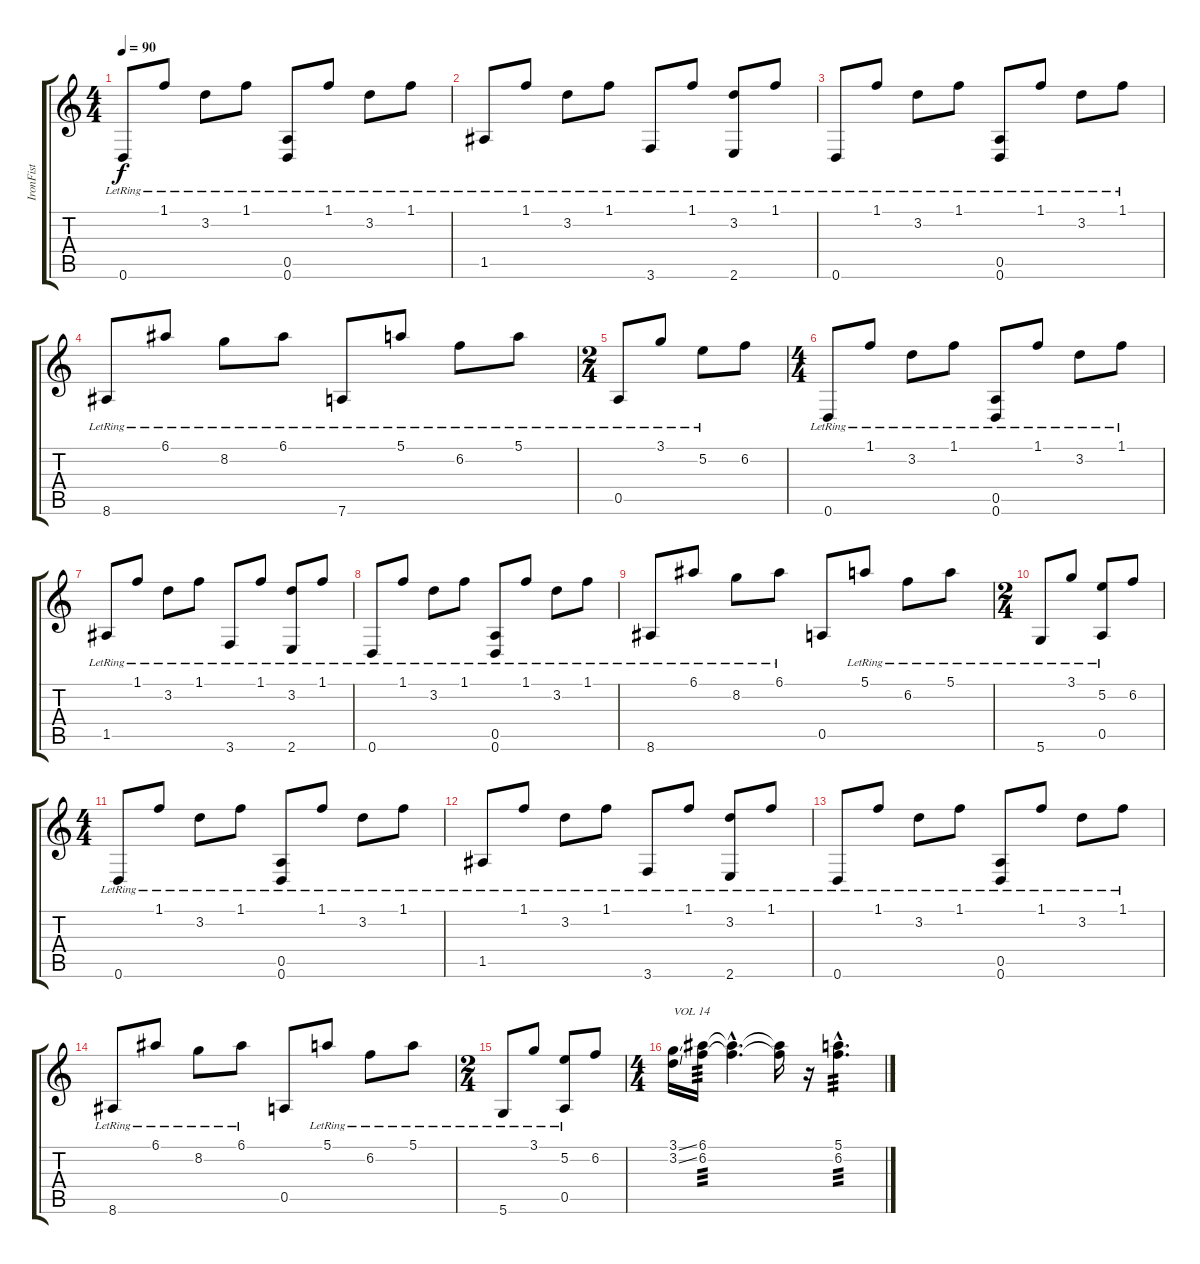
\track ("IronFist" "IronFist") {instrument acousticguitarsteel}
\staff {score tabs}
\tuning (E4 B3 G3 D3 A2 D2) {hide}
\ts (4 4)
\tempo 90
\clef g2
\ks c
0.6{lr}.8{txt "" dy f instrument acousticguitarsteel} 1.1{lr}.8 3.2{lr}.8 1.1{lr}.8 (0.5{lr} 0.6{lr}).8 1.1{lr}.8 3.2{lr}.8 1.1{lr}.8 |
1.5{lr}.8 1.1{lr}.8 3.2{lr}.8 1.1{lr}.8 3.6{lr}.8 1.1{lr}.8 (3.2{lr} 2.6{lr}).8 1.1{lr}.8 |
0.6{lr}.8 1.1{lr}.8 3.2{lr}.8 1.1{lr}.8 (0.5{lr} 0.6{lr}).8 1.1{lr}.8 3.2{lr}.8 1.1{lr}.8 |
8.6{lr}.8 6.1{lr}.8 8.2{lr}.8 6.1{lr}.8 7.6{lr}.8 5.1{lr}.8 6.2{lr}.8 5.1{lr}.8 |
\ts (2 4)
0.5{lr}.8 3.1{lr}.8 5.2{lr}.8 6.2.8 |
\ts (4 4)
0.6{lr}.8 1.1{lr}.8 3.2{lr}.8 1.1{lr}.8 (0.5{lr} 0.6{lr}).8 1.1{lr}.8 3.2{lr}.8 1.1{lr}.8 |
1.5{lr}.8 1.1{lr}.8 3.2{lr}.8 1.1{lr}.8 3.6{lr}.8 1.1{lr}.8 (3.2{lr} 2.6{lr}).8 1.1{lr}.8 |
0.6{lr}.8 1.1{lr}.8 3.2{lr}.8 1.1{lr}.8 (0.5{lr} 0.6{lr}).8 1.1{lr}.8 3.2{lr}.8 1.1{lr}.8 |
8.6{lr}.8 6.1{lr}.8 8.2{lr}.8 6.1{lr}.8 0.5.8 5.1{lr}.8 6.2{lr}.8 5.1{lr}.8 |
\ts (2 4)
5.6{lr}.8 3.1{lr}.8 (5.2{lr} 0.5{lr}).8 6.2.8 |
\ts (4 4)
0.6{lr}.8 1.1{lr}.8 3.2{lr}.8 1.1{lr}.8 (0.5{lr} 0.6{lr}).8 1.1{lr}.8 3.2{lr}.8 1.1{lr}.8 |
1.5{lr}.8 1.1{lr}.8 3.2{lr}.8 1.1{lr}.8 3.6{lr}.8 1.1{lr}.8 (3.2{lr} 2.6{lr}).8 1.1{lr}.8 |
0.6{lr}.8 1.1{lr}.8 3.2{lr}.8 1.1{lr}.8 (0.5{lr} 0.6{lr}).8 1.1{lr}.8 3.2{lr}.8 1.1{lr}.8 |
8.6{lr}.8 6.1{lr}.8 8.2{lr}.8 6.1{lr}.8 0.5.8 5.1{lr}.8 6.2{lr}.8 5.1{lr}.8 |
\ts (2 4)
5.6{lr}.8 3.1{lr}.8 (5.2{lr} 0.5{lr}).8 6.2.8 |
\ts (4 4)
(3.1{ss} 3.2{ss}).16{txt "VOL 14" volume 14} (6.1 6.2).16{tp 3} (6.1{hac t} 6.2{hac t}).4{d} (6.1{t} 6.2{t}).16 r.16 (5.1{hac} 6.2{hac}).4{d tp 3}
